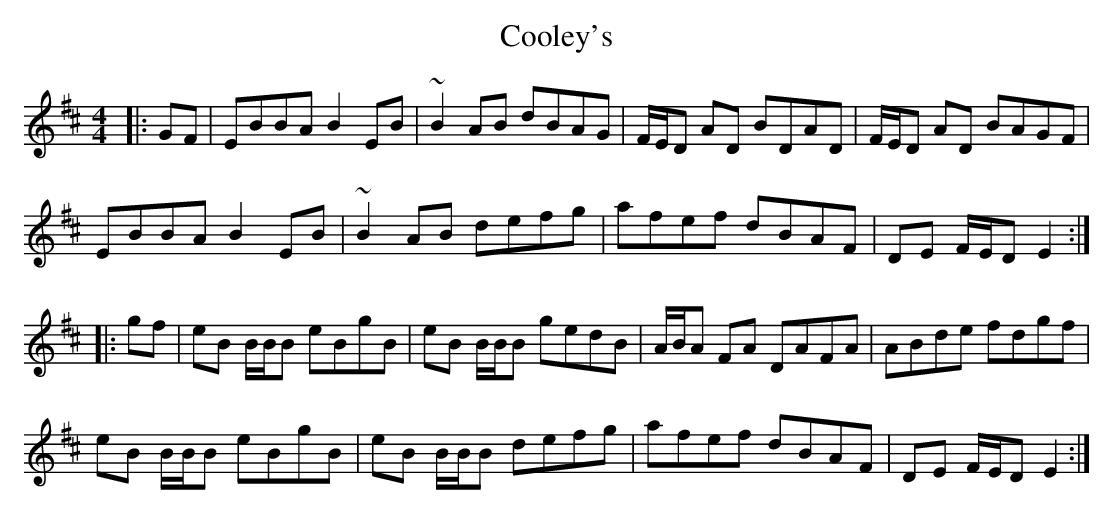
X:1
T: Cooley's
M: 4/4
L: 1/8
K: Edor
|:GF|EBBA B2 EB|~B2 AB dBAG|F/E/D AD BDAD|F/E/D AD BAGF|
EBBA B2 EB|~B2 AB defg|afef dBAF|DE F/E/D E2:|
|:gf|eB B/B/B eBgB|eB B/B/B gedB|A/B/A FA DAFA|ABde fdgf|
eB B/B/B eBgB|eB B/B/B defg|afef dBAF|DE F/E/D E2:|
